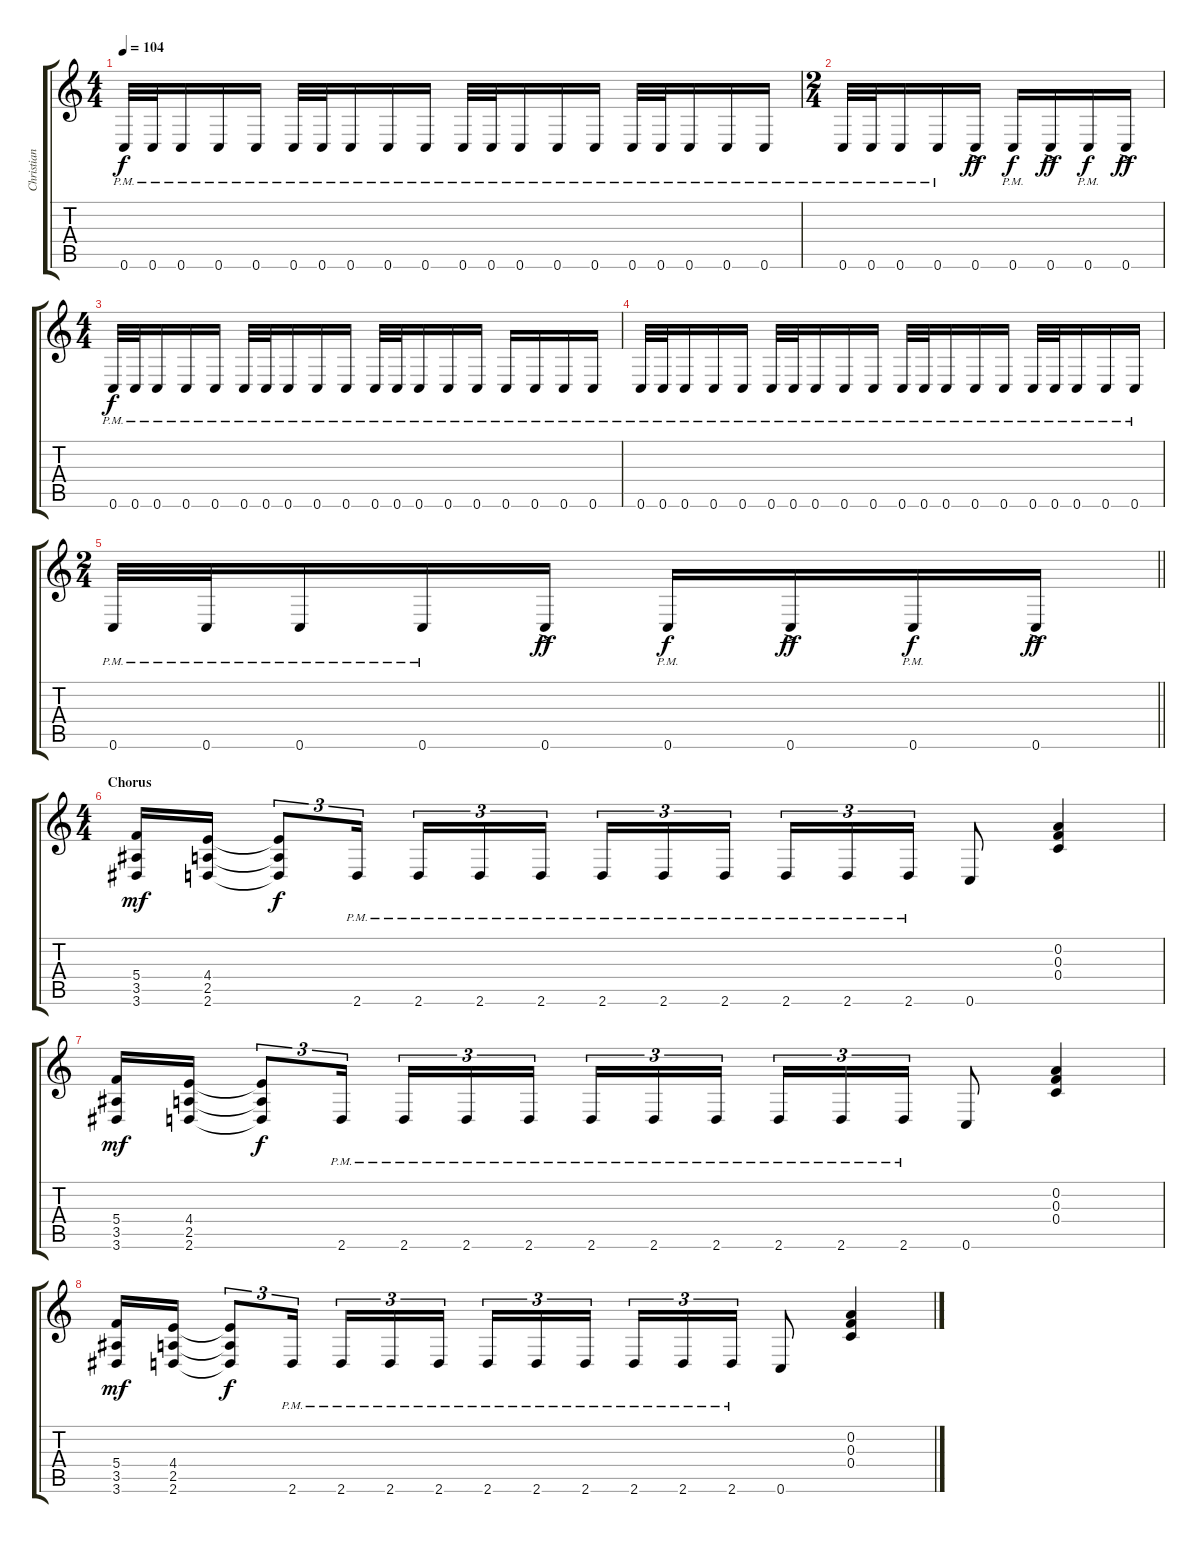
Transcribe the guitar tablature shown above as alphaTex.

\track ("Christian Andreu" "Christian ") {instrument overdrivenguitar}
\staff {score tabs}
\tuning (D4 A3 F3 C3 G2 C2) {hide}
\ts (4 4)
\tempo 104
\clef g2
\ks c
0.6{pm}.32{dy f} 0.6{pm}.32 0.6{pm}.16 0.6{pm}.16 0.6{pm}.16 0.6{pm}.32 0.6{pm}.32 0.6{pm}.16 0.6{pm}.16 0.6{pm}.16 0.6{pm}.32 0.6{pm}.32 0.6{pm}.16 0.6{pm}.16 0.6{pm}.16 0.6{pm}.32 0.6{pm}.32 0.6{pm}.16 0.6{pm}.16 0.6{pm}.16 |
\ts (2 4)
0.6{pm}.32 0.6{pm}.32 0.6{pm}.16 0.6{pm}.16 0.6{ac}.16{dy ff} 0.6{pm}.16{dy f} 0.6{ac}.16{dy ff} 0.6{pm}.16{dy f} 0.6{ac}.16{dy ff} |
\ts (4 4)
0.6{pm}.32{dy f} 0.6{pm}.32 0.6{pm}.16 0.6{pm}.16 0.6{pm}.16 0.6{pm}.32 0.6{pm}.32 0.6{pm}.16 0.6{pm}.16 0.6{pm}.16 0.6{pm}.32 0.6{pm}.32 0.6{pm}.16 0.6{pm}.16 0.6{pm}.16 0.6{pm}.16 0.6{pm}.16 0.6{pm}.16 0.6{pm}.16 |
0.6{pm}.32 0.6{pm}.32 0.6{pm}.16 0.6{pm}.16 0.6{pm}.16 0.6{pm}.32 0.6{pm}.32 0.6{pm}.16 0.6{pm}.16 0.6{pm}.16 0.6{pm}.32 0.6{pm}.32 0.6{pm}.16 0.6{pm}.16 0.6{pm}.16 0.6{pm}.32 0.6{pm}.32 0.6{pm}.16 0.6{pm}.16 0.6{pm}.16 |
\ts (2 4)
\barLineRight lightlight
0.6{pm}.32 0.6{pm}.32 0.6{pm}.16 0.6{pm}.16 0.6{ac}.16{dy ff} 0.6{pm}.16{dy f} 0.6{ac}.16{dy ff} 0.6{pm}.16{dy f} 0.6{ac}.16{dy ff} |
\ts (4 4)
\section ("" "Chorus")
(5.4 3.5 3.6).16{dy mf} (4.4 2.5 2.6).16 (4.4{t} 2.5{t} 2.6{t}).8{tu (3 2) dy f} 2.6{pm}.16{tu (3 2)} 2.6{pm}.16{tu (3 2)} 2.6{pm}.16{tu (3 2)} 2.6{pm}.16{tu (3 2) beam splitsecondary} 2.6{pm}.16{tu (3 2)} 2.6{pm}.16{tu (3 2)} 2.6{pm}.16{tu (3 2)} 2.6{pm}.16{tu (3 2)} 2.6{pm}.16{tu (3 2)} 2.6{pm}.16{tu (3 2)} 0.6.8 (0.2 0.3 0.4).4 |
(5.4 3.5 3.6).16{dy mf} (4.4 2.5 2.6).16 (4.4{t} 2.5{t} 2.6{t}).8{tu (3 2) dy f} 2.6{pm}.16{tu (3 2)} 2.6{pm}.16{tu (3 2)} 2.6{pm}.16{tu (3 2)} 2.6{pm}.16{tu (3 2) beam splitsecondary} 2.6{pm}.16{tu (3 2)} 2.6{pm}.16{tu (3 2)} 2.6{pm}.16{tu (3 2)} 2.6{pm}.16{tu (3 2)} 2.6{pm}.16{tu (3 2)} 2.6{pm}.16{tu (3 2)} 0.6.8 (0.2 0.3 0.4).4 |
(5.4 3.5 3.6).16{dy mf} (4.4 2.5 2.6).16 (4.4{t} 2.5{t} 2.6{t}).8{tu (3 2) dy f} 2.6{pm}.16{tu (3 2)} 2.6{pm}.16{tu (3 2)} 2.6{pm}.16{tu (3 2)} 2.6{pm}.16{tu (3 2) beam splitsecondary} 2.6{pm}.16{tu (3 2)} 2.6{pm}.16{tu (3 2)} 2.6{pm}.16{tu (3 2)} 2.6{pm}.16{tu (3 2)} 2.6{pm}.16{tu (3 2)} 2.6{pm}.16{tu (3 2)} 0.6.8 (0.2 0.3 0.4).4
